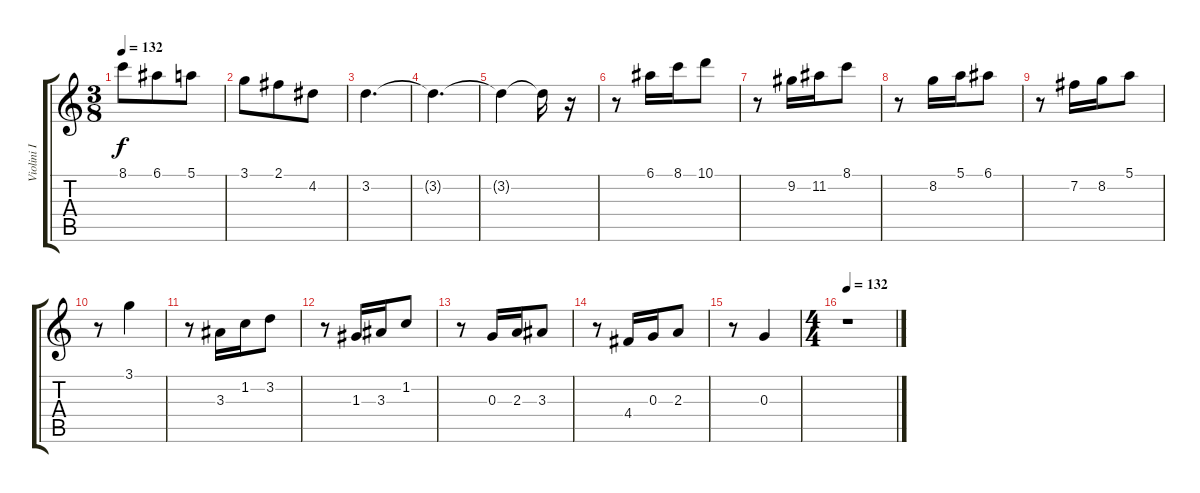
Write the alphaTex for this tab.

\track ("Violini I" "Violini I") {instrument distortionguitar}
\staff {score tabs}
\tuning (E4 B3 G3 D3 A2 E2) {hide}
\ts (3 8)
\tempo 132
\clef g2
\ks c
8.1.8{dy f} 6.1.8 5.1.8 |
3.1.8 2.1.8 4.2.8 |
3.2.4{d} |
3.2{t}.4{d} |
3.2{t}.4 3.2{t}.16 r.16 |
r.8 6.1.16 8.1.16 10.1.8 |
r.8 9.2.16 11.2.16 8.1.8 |
r.8 8.2.16 5.1.16 6.1.8 |
r.8 7.2.16 8.2.16 5.1.8 |
r.8 3.1.4 |
r.8 3.3.16 1.2.16 3.2.8 |
r.8 1.3.16 3.3.16 1.2.8 |
r.8 0.3.16 2.3.16 3.3.8 |
r.8 4.4.16 0.3.16 2.3.8 |
r.8 0.3.4 |
\ts (4 4)
\tempo 132
r.1
